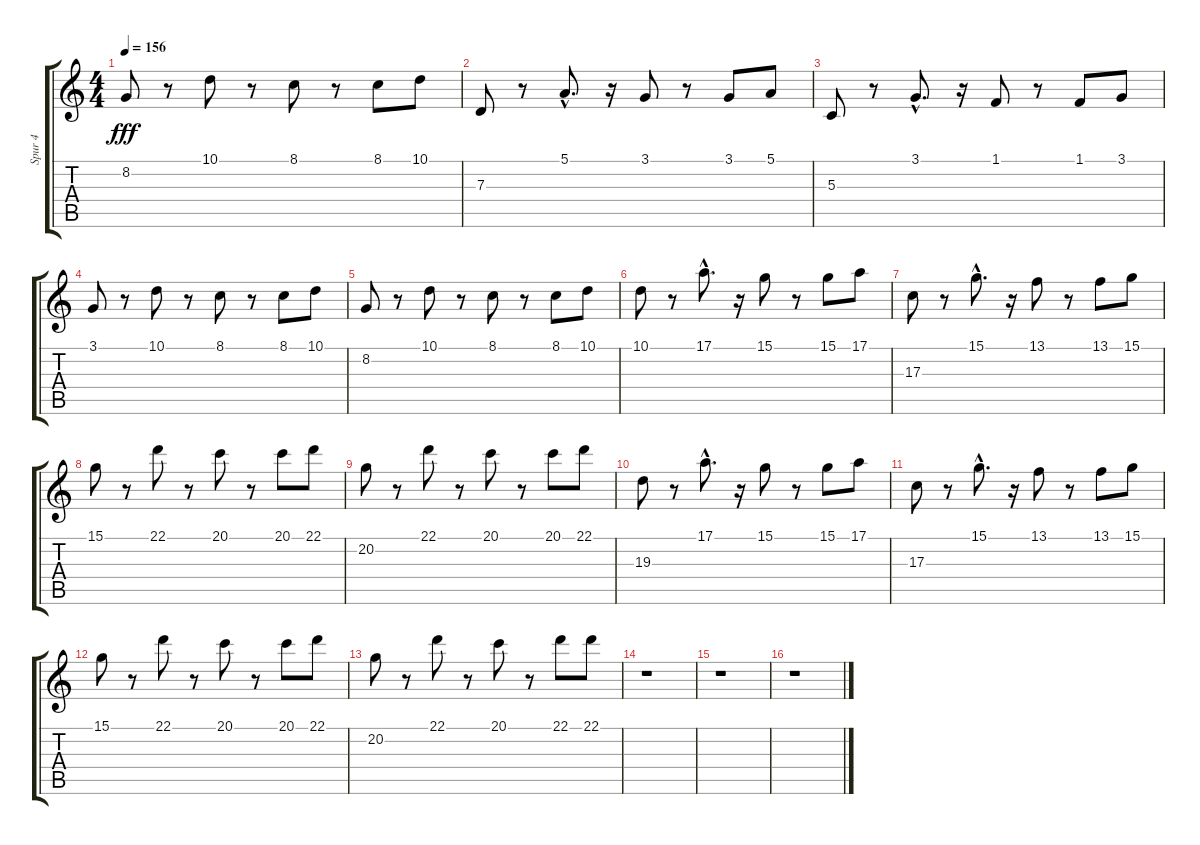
\track ("Spur 4" "Spur 4") {instrument lead2sawtooth}
\staff {score tabs}
\tuning (E4 B3 G3 D3 A2 E2) {hide}
\ts (4 4)
\tempo 156
\clef g2
\ks c
8.2.8{dy fff} r.8 10.1.8 r.8 8.1.8 r.8 8.1.8 10.1.8 |
7.3.8 r.8 5.1{hac}.8{d} r.16 3.1.8 r.8 3.1.8 5.1.8 |
5.3.8 r.8 3.1{hac}.8{d} r.16 1.1.8 r.8 1.1.8 3.1.8 |
3.1.8 r.8 10.1.8 r.8 8.1.8 r.8 8.1.8 10.1.8 |
8.2.8 r.8 10.1.8 r.8 8.1.8 r.8 8.1.8 10.1.8 |
10.1.8 r.8 17.1{hac}.8{d} r.16 15.1.8 r.8 15.1.8 17.1.8 |
17.3.8 r.8 15.1{hac}.8{d} r.16 13.1.8 r.8 13.1.8 15.1.8 |
15.1.8 r.8 22.1.8 r.8 20.1.8 r.8 20.1.8 22.1.8 |
20.2.8 r.8 22.1.8 r.8 20.1.8 r.8 20.1.8 22.1.8 |
19.3.8 r.8 17.1{hac}.8{d} r.16 15.1.8 r.8 15.1.8 17.1.8 |
17.3.8 r.8 15.1{hac}.8{d} r.16 13.1.8 r.8 13.1.8 15.1.8 |
15.1.8 r.8 22.1.8 r.8 20.1.8 r.8 20.1.8 22.1.8 |
20.2.8 r.8 22.1.8 r.8 20.1.8 r.8 22.1.8 22.1.8 |
r.1 |
r.1 |
r.1
